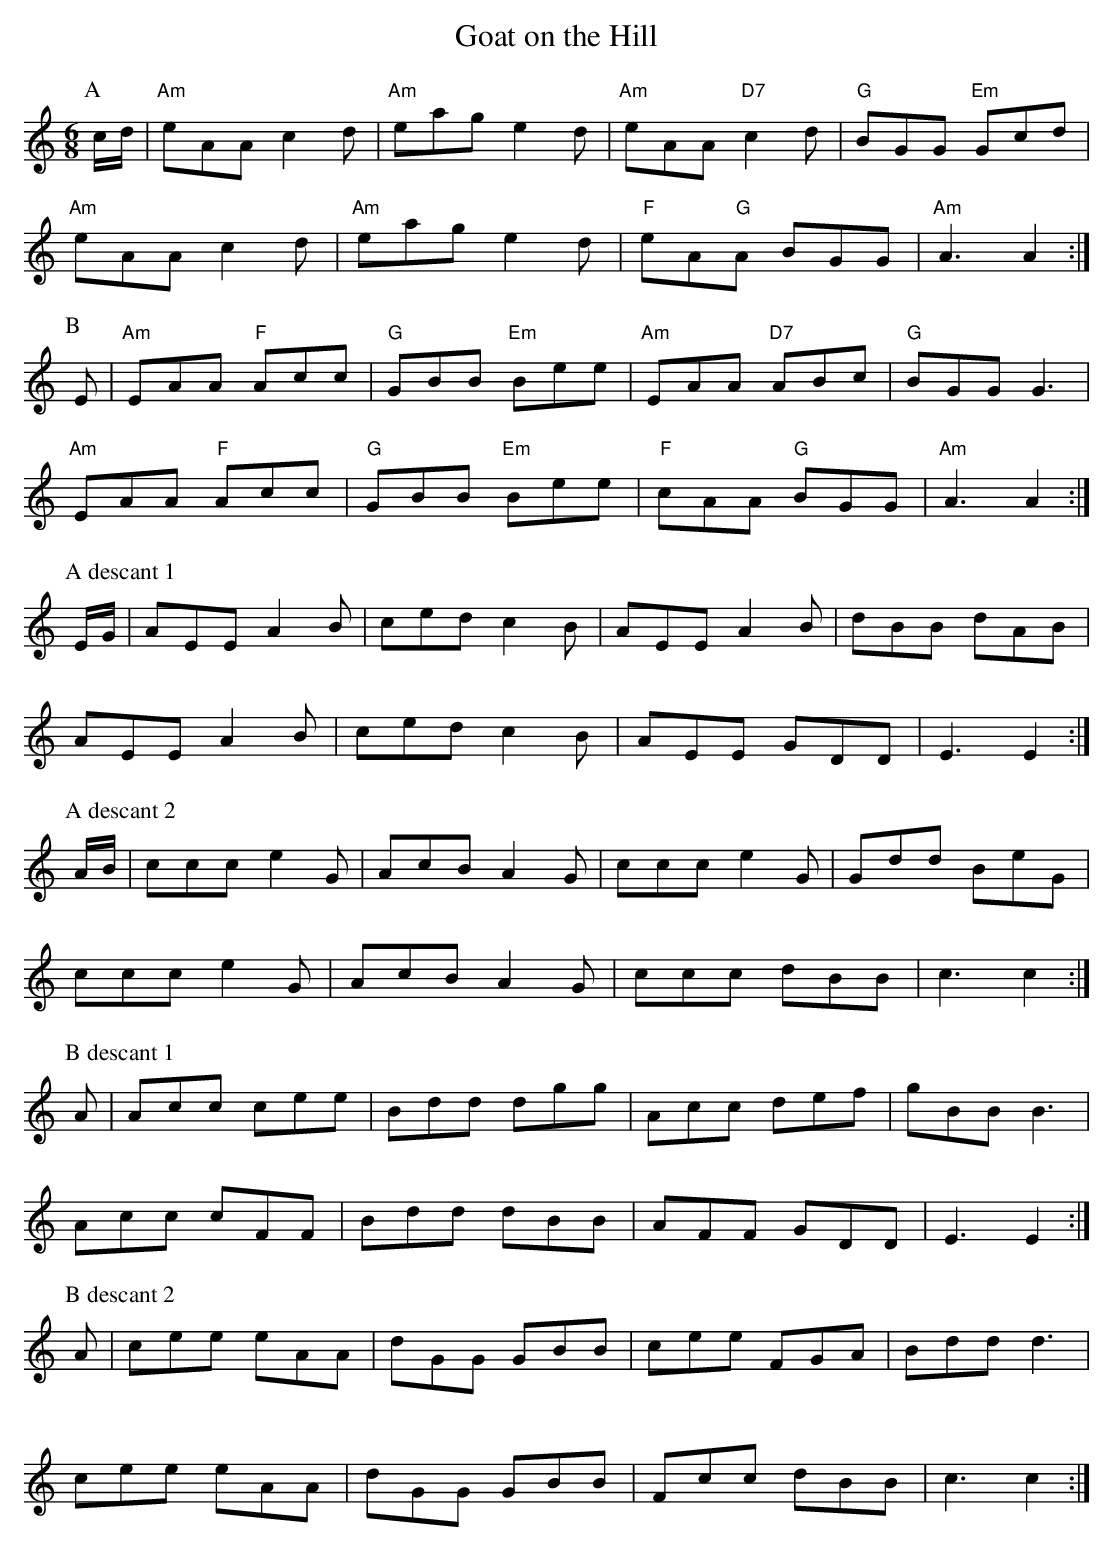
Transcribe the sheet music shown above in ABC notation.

X:1
T:Goat on the Hill
M:6/8
K:Am
P:A
c/2d/2|"Am"eAA c2d|"Am"eag e2d|"Am"eAA "D7"c2d|"G"BGG "Em"Gcd|
"Am"eAA c2d|"Am"eag e2d|"F"eA"G"A BGG|"Am"A3 A2:|
P:B
E|"Am"EAA "F"Acc|"G"GBB "Em"Bee|"Am"EAA "D7"ABc|"G"BGG G3|
"Am"EAA "F"Acc|"G"GBB "Em"Bee|"F"cAA "G"BGG|"Am"A3 A2:|
P:A descant 1
E/2G/2|AEE A2B|ced c2B|AEE A2B|dBB dAB|
AEE A2B|ced c2B|AEE GDD|E3 E2:|
P:A descant 2
A/2B/2|ccc e2G|AcB A2G|ccc e2G|Gdd BeG|
ccc e2G|AcB A2G|ccc dBB|c3 c2:|
P:B descant 1
A|Acc cee|Bdd dgg|Acc def|gBB B3|
Acc cFF|Bdd dBB|AFF GDD|E3 E2:|
P:B descant 2
A|cee eAA|dGG GBB|cee FGA|Bdd d3|
cee eAA|dGG GBB|Fcc dBB|c3 c2:|
